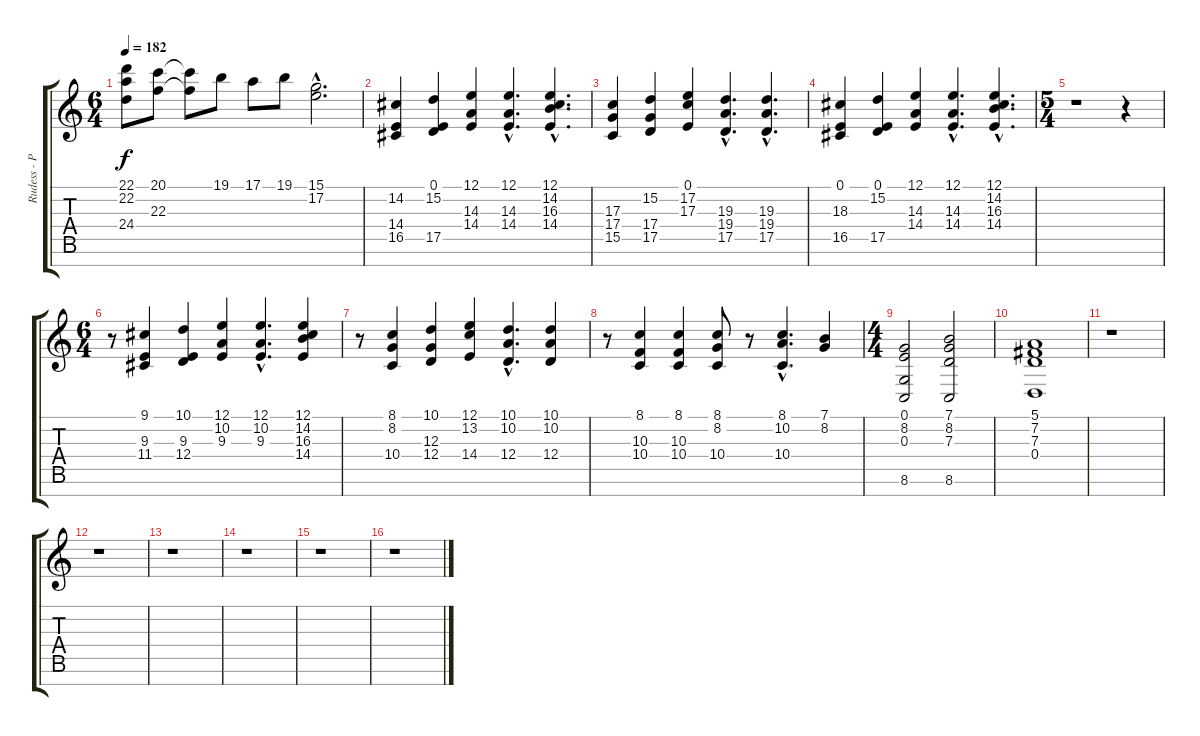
\track ("Rudess - Piano 1" "Rudess - P") {instrument acousticgrandpiano}
\staff {score tabs}
\tuning (E4 B3 G3 D3 A2 E2 B1) {hide}
\ts (6 4)
\tempo 182
\clef g2
\ks c
(22.1{t} 22.2{t} 24.4{t}).8{dy f} (20.1 22.3).8 (20.1{t} 22.3{t}).8 19.1.8 17.1.8 19.1.8 (15.1{hac} 17.2{hac}).2{d} |
(14.2 14.4 16.5).4 (0.1 15.2 17.5).4 (12.1 14.3 14.4).4 (12.1{hac} 14.3{hac} 14.4{hac}).4{d} (12.1{hac} 14.2{hac} 16.3{hac} 14.4{hac}).4{d} |
(17.3 17.4 15.5).4 (15.2 17.4 17.5).4 (0.1 17.2 17.3).4 (19.3{hac} 19.4{hac} 17.5{hac}).4{d} (19.3{hac} 19.4{hac} 17.5{hac}).4{d} |
(0.1 18.3 16.5).4 (0.1 15.2 17.5).4 (12.1 14.3 14.4).4 (12.1{hac} 14.3{hac} 14.4{hac}).4{d} (12.1{hac} 14.2{hac} 16.3{hac} 14.4{hac}).4{d} |
\ts (5 4)
r.1 r.4 |
\ts (6 4)
r.8 (9.1 9.3 11.4).4 (10.1 9.3 12.4).4 (12.1 10.2 9.3).4 (12.1{hac} 10.2{hac} 9.3{hac}).4{d} (12.1 14.2 16.3 14.4).4 |
r.8 (8.1 8.2 10.4).4 (10.1 12.3 12.4).4 (12.1 13.2 14.4).4 (10.1{hac} 10.2{hac} 12.4{hac}).4{d} (10.1 10.2 12.4).4 |
r.8 (8.1 10.3 10.4).4 (8.1 10.3 10.4).4 (8.1 8.2 10.4).8 r.8 (8.1{hac} 10.2{hac} 10.4{hac}).4{d} (7.1 8.2).4 |
\ts (4 4)
(0.1 8.2 0.3 8.6).2 (7.1 8.2 7.3 8.6).2 |
(5.1 7.2 7.3 0.4).1 |
r.1 |
r.1 |
r.1 |
r.1 |
r.1 |
r.1
